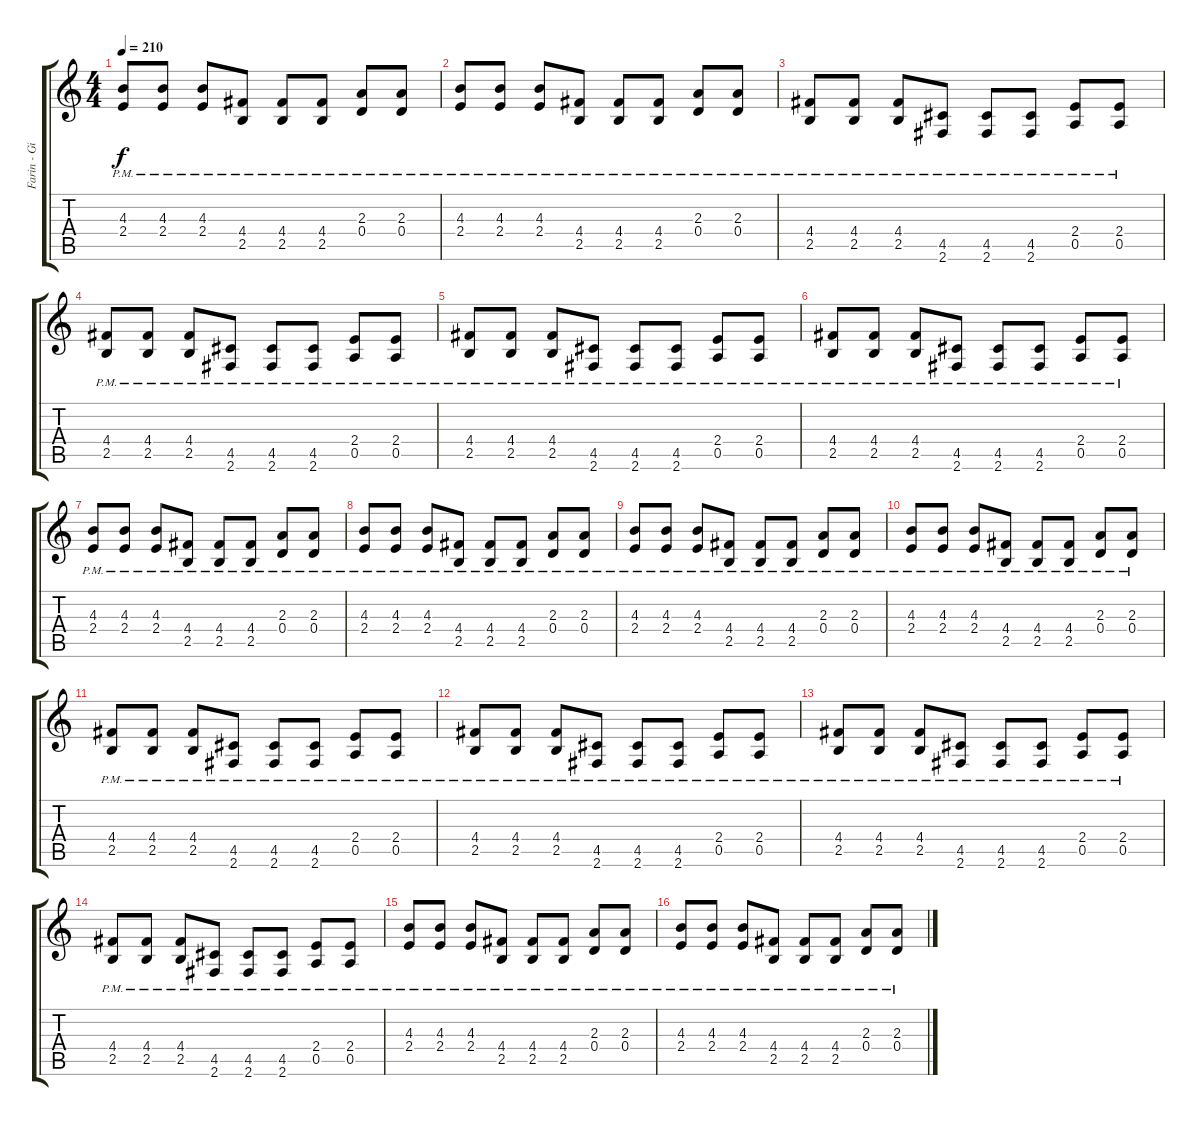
\track ("Farin - Gitarre 1" "Farin - Gi") {instrument overdrivenguitar}
\staff {score tabs}
\tuning (E4 B3 G3 D3 A2 E2) {hide}
\ts (4 4)
\tempo 210
\clef g2
\ks c
(4.3{pm} 2.4).8{dy f} (4.3{pm} 2.4).8 (4.3{pm} 2.4).8 (4.4{pm} 2.5).8 (4.4{pm} 2.5).8 (4.4{pm} 2.5).8 (2.3{pm} 0.4).8 (2.3{pm} 0.4).8 |
(4.3{pm} 2.4).8 (4.3{pm} 2.4).8 (4.3{pm} 2.4).8 (4.4{pm} 2.5).8 (4.4{pm} 2.5).8 (4.4{pm} 2.5).8 (2.3{pm} 0.4).8 (2.3{pm} 0.4).8 |
(4.4{pm} 2.5).8 (4.4{pm} 2.5).8 (4.4{pm} 2.5).8 (4.5{pm} 2.6).8 (4.5{pm} 2.6).8 (4.5{pm} 2.6).8 (2.4 0.5{pm}).8 (2.4 0.5{pm}).8 |
(4.4{pm} 2.5).8 (4.4{pm} 2.5).8 (4.4{pm} 2.5).8 (4.5{pm} 2.6).8 (4.5{pm} 2.6).8 (4.5{pm} 2.6).8 (2.4 0.5{pm}).8 (2.4 0.5{pm}).8 |
(4.4{pm} 2.5).8 (4.4{pm} 2.5).8 (4.4{pm} 2.5).8 (4.5{pm} 2.6).8 (4.5{pm} 2.6).8 (4.5{pm} 2.6).8 (2.4 0.5{pm}).8 (2.4 0.5{pm}).8 |
(4.4{pm} 2.5).8 (4.4{pm} 2.5).8 (4.4{pm} 2.5).8 (4.5{pm} 2.6).8 (4.5{pm} 2.6).8 (4.5{pm} 2.6).8 (2.4 0.5{pm}).8 (2.4 0.5{pm}).8 |
(4.3{pm} 2.4).8 (4.3{pm} 2.4).8 (4.3{pm} 2.4).8 (4.4{pm} 2.5).8 (4.4{pm} 2.5).8 (4.4{pm} 2.5).8 (2.3{pm} 0.4).8 (2.3{pm} 0.4).8 |
(4.3{pm} 2.4).8 (4.3{pm} 2.4).8 (4.3{pm} 2.4).8 (4.4{pm} 2.5).8 (4.4{pm} 2.5).8 (4.4{pm} 2.5).8 (2.3{pm} 0.4).8 (2.3{pm} 0.4).8 |
(4.3{pm} 2.4).8 (4.3{pm} 2.4).8 (4.3{pm} 2.4).8 (4.4{pm} 2.5).8 (4.4{pm} 2.5).8 (4.4{pm} 2.5).8 (2.3{pm} 0.4).8 (2.3{pm} 0.4).8 |
(4.3{pm} 2.4).8 (4.3{pm} 2.4).8 (4.3{pm} 2.4).8 (4.4{pm} 2.5).8 (4.4{pm} 2.5).8 (4.4{pm} 2.5).8 (2.3{pm} 0.4).8 (2.3{pm} 0.4).8 |
(4.4{pm} 2.5).8 (4.4{pm} 2.5).8 (4.4{pm} 2.5).8 (4.5{pm} 2.6).8 (4.5{pm} 2.6).8 (4.5{pm} 2.6).8 (2.4 0.5{pm}).8 (2.4 0.5{pm}).8 |
(4.4{pm} 2.5).8 (4.4{pm} 2.5).8 (4.4{pm} 2.5).8 (4.5{pm} 2.6).8 (4.5{pm} 2.6).8 (4.5{pm} 2.6).8 (2.4 0.5{pm}).8 (2.4 0.5{pm}).8 |
(4.4{pm} 2.5).8 (4.4{pm} 2.5).8 (4.4{pm} 2.5).8 (4.5{pm} 2.6).8 (4.5{pm} 2.6).8 (4.5{pm} 2.6).8 (2.4 0.5{pm}).8 (2.4 0.5{pm}).8 |
(4.4{pm} 2.5).8 (4.4{pm} 2.5).8 (4.4{pm} 2.5).8 (4.5{pm} 2.6).8 (4.5{pm} 2.6).8 (4.5{pm} 2.6).8 (2.4 0.5{pm}).8 (2.4 0.5{pm}).8 |
(4.3{pm} 2.4).8 (4.3{pm} 2.4).8 (4.3{pm} 2.4).8 (4.4{pm} 2.5).8 (4.4{pm} 2.5).8 (4.4{pm} 2.5).8 (2.3{pm} 0.4).8 (2.3{pm} 0.4).8 |
(4.3{pm} 2.4).8 (4.3{pm} 2.4).8 (4.3{pm} 2.4).8 (4.4{pm} 2.5).8 (4.4{pm} 2.5).8 (4.4{pm} 2.5).8 (2.3{pm} 0.4).8 (2.3{pm} 0.4).8
